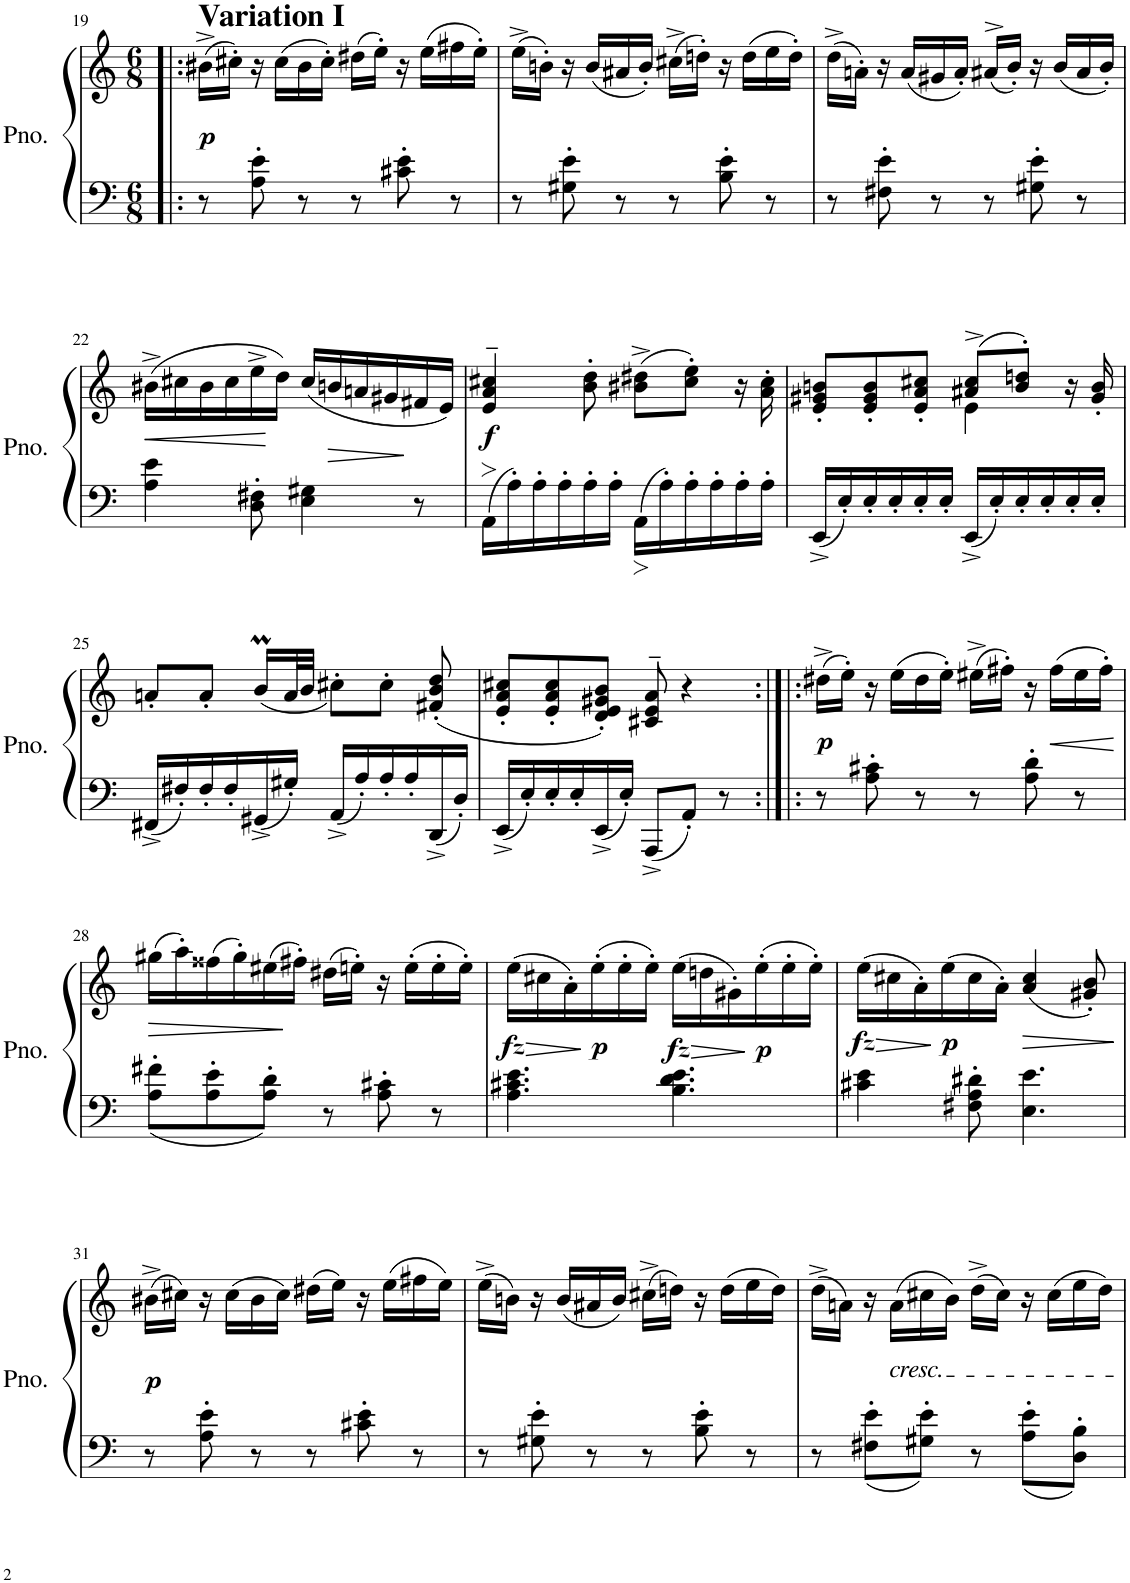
**kern	**kern	**dynam
*part1	*part1	*part1
*staff2	*staff1	*staff1/2
*I"Piano	*	*
*I'Pno.	*	*
!!LO:PB:g=z
*clefF4	*clefG2	*
*k[]	*k[]	*
*M6/8	*M6/8	*
=19!|:	=19!|:	=19!|:
!	!LO:TX:a:B:t=Variation I	!
!	!	!LO:DY:b
8r	(16b#X^\LL	p
.	16cc#X'\JJ)	.
8A\' 8e\'	16r	.
.	(16cc#\LL	.
8r	16b#\	.
.	16cc#'\JJ)	.
8r	(16dd#X\LL	.
.	16ee'\JJ)	.
8c#X\' 8e\'	16r	.
.	(16ee\LL	.
8r	16ff#X\	.
.	16ee'\JJ)	.
=20	=20	=20
8r	(16ee^\LL	.
.	16bn'\JJ)	.
8G#X\' 8e\'	16r	.
.	(16b/LL	.
8r	16a#X/	.
.	16b'/JJ)	.
8r	(16cc#X^\LL	.
.	16ddn'\JJ)	.
8B\' 8e\'	16r	.
.	(16dd\LL	.
8r	16ee\	.
.	16dd'\JJ)	.
=21	=21	=21
8r	(16dd^\LL	.
.	16an'\JJ)	.
8F#X\' 8e\'	16r	.
.	(16a/LL	.
8r	16g#X/	.
.	16a'/JJ)	.
8r	(16a#X^>/LL	.
.	16b'/JJ)	.
8G#X\' 8e\'	16r	.
.	(16b/LL	.
8r	16a#/	.
.	16b'/JJ)	.
!!LO:LB:g=z
=22	=22	=22
!	!	!LO:HP:b
4A\ 4e\	(16b#X^\LL	<
.	16cc#X\	.
.	16b#\	.
.	16cc#\	.
8D\' 8F#X\'	16ee^\	.
.	16dd\JJ)	[
4E\ 4G#X\	(16cc#/LL	.
!	!	!LO:HP:b
.	16bn/	>
.	16an/	.
.	16g#X/	.
8r	16f#X/	]
.	16e/JJ)	.
=23	=23	=23
!	!	!LO:DY:b
16AA>\LL	4e/~> 4a/~> 4cc#X/~>	f
16A'\	.	.
16A'\	.	.
16A'\	.	.
16A'\	8b\' 8dd\'	.
16A'\JJ	.	.
16AA<\LL	(8b#X\^ 8dd#X\^L	.
16A'\	.	.
16A'\	8cc#\' 8ee\'J)	.
16A'\	.	.
16A'\	16r	.
16A'\JJ	16a\' 16cc#\'	.
=24	=24	=24
*	*^	*
16EE^/LL	8e/' 8g#X/' 8bn/'L	4.ryy	.
16E'/	.	.	.
16E'/	8e/' 8g#/' 8b/'	.	.
16E'/	.	.	.
16E'/	8e/' 8a/' 8cc#X/'J	.	.
16E'/JJ	.	.	.
16EE^/LL	(8a#X/^ 8cc#/^L	4e\	.
16E'/	.	.	.
16E'/	8b/' 8ddn/'J)	.	.
16E'/	.	.	.
16E'/	16r	8ryy	.
16E'/JJ	16g#/'< 16b/'<	.	.
*	*v	*v	*
!!LO:LB:g=z
=25	=25	=25
16FF#X^/LL	8an'/L	.
16F#X'/	.	.
16F#'/	8a'/J	.
16F#'/	.	.
16GG#X^/	(<16bm/LL	.
16G#X'/JJ	32a/L	.
.	32b/JJJ	.
16AA^/LL	8cc#X'\L)	.
16A'/	.	.
16A'/	8cc#'\J	.
16A'/	.	.
16DD^/	(8f#X/' 8b/' 8dd/'	.
16D'/JJ	.	.
=26	=26	=26
16EE^/LL	8e/' 8a/' 8cc#X/'L	.
16E'/	.	.
16E'/	8e/' 8a/' 8cc#/'	.
16E'/	.	.
16EE^/	8d/' 8e/' 8g#X/' 8b/'J)	.
16E'/JJ	.	.
8AAA^/L	8c#X/~> 8e/~> 8a/~>	.
8AA'/J	4r	.
8r	.	.
=27:|!|:	=27:|!|:	=27:|!|:
!	!	!LO:DY:b
8r	(16dd#X^\LL	p
.	16ee'\JJ)	.
8A\' 8c#X\'	16r	.
.	(16ee\LL	.
8r	16dd#\	.
.	16ee'\JJ)	.
8r	(16ee#X^\LL	.
.	16ff#X'\JJ)	.
8A\' 8d\'	16r	.
!	!	!LO:HP:b
.	(16ff#\LL	<
8r	16ee#\	.
.	16ff#'\JJ)	.
.	.	[
!!LO:LB:g=z
=28	=28	=28
!	!	!LO:HP:b
8A\' 8f#X\'L	(16gg#X\LL	>
.	16aa'\)	.
8A\' 8e\'	(16ff##X\	.
.	16gg#'\)	.
8A\' 8d\'J	(16ee#X\	.
.	16ff#X'\JJ)	]
8r	(16dd#X\LL	.
.	16een'\JJ)	.
8A\' 8c#X\'	16r	.
.	(16ee'\LL	.
8r	16ee'\	.
.	16ee'\JJ)	.
=29	=29	=29
!	!	!LO:HP:b
!	!	!LO:DY:n=1:b
4.A\ 4.c#X\ 4.e\	(16ee\LL	> fz
.	16cc#X\	.
.	16a'\)	.
!	!	!LO:DY:n=2:b
.	(16ee'\	] p
.	16ee'\	.
.	16ee'\JJ)	.
!	!	!LO:HP:b
!	!	!LO:DY:n=3:b
4.B\ 4.d\ 4.e\	(16ee\LL	> fz
.	16ddn\	.
.	16g#X'\)	.
!	!	!LO:DY:n=4:b
.	(16ee'\	] p
.	16ee'\	.
.	16ee'\JJ)	.
=30	=30	=30
!	!	!LO:HP:b
!	!	!LO:DY:n=1:b
4c#X\ 4e\	(16ee\LL	> fz
.	16cc#X\	.
.	16a'\)	.
!	!	!LO:DY:n=2:b
.	(16ee\	] p
8F#X\' 8A\' 8d#X\'	16cc#\	.
.	16a'\JJ)	.
!	!	!LO:HP:b
4.E\ 4.e\	(4a/ 4cc#/	>
.	8g#X/' 8b/')	.
.	.	]
!!LO:LB:g=z
=31	=31	=31
!	!	!LO:DY:b
8r	(16b#X^\LL	p
.	16cc#X\JJ)	.
8A\' 8e\'	16r	.
.	(16cc#\LL	.
8r	16b#\	.
.	16cc#\JJ)	.
8r	(16dd#X\LL	.
.	16ee\JJ)	.
8c#X\' 8e\'	16r	.
.	(16ee\LL	.
8r	16ff#X\	.
.	16ee\JJ)	.
=32	=32	=32
8r	(16ee^\LL	.
.	16bn\JJ)	.
8G#X\' 8e\'	16r	.
.	(16b/LL	.
8r	16a#X/	.
.	16b/JJ)	.
8r	(16cc#X^\LL	.
.	16ddn\JJ)	.
8B\' 8e\'	16r	.
.	(16dd\LL	.
8r	16ee\	.
.	16dd\JJ)	.
=33	=33	=33
8r	(16dd^\LL	.
.	16an\JJ)	.
8F#X\' 8e\'L	16r	.
!	!LO:TX:b:i:t=cresc.	!
.	(16a\LL	.
8G#X\' 8e\'J	16cc#X\	.
.	16b\JJ)	.
8r	(16dd^\LL	.
.	16cc#\JJ)	.
8A\' 8e\'L	16r	.
.	(16cc#\LL	.
8D\' 8B\'J	16ee\	.
.	16dd\JJ)	.
=	=	=
*-	*-	*-
